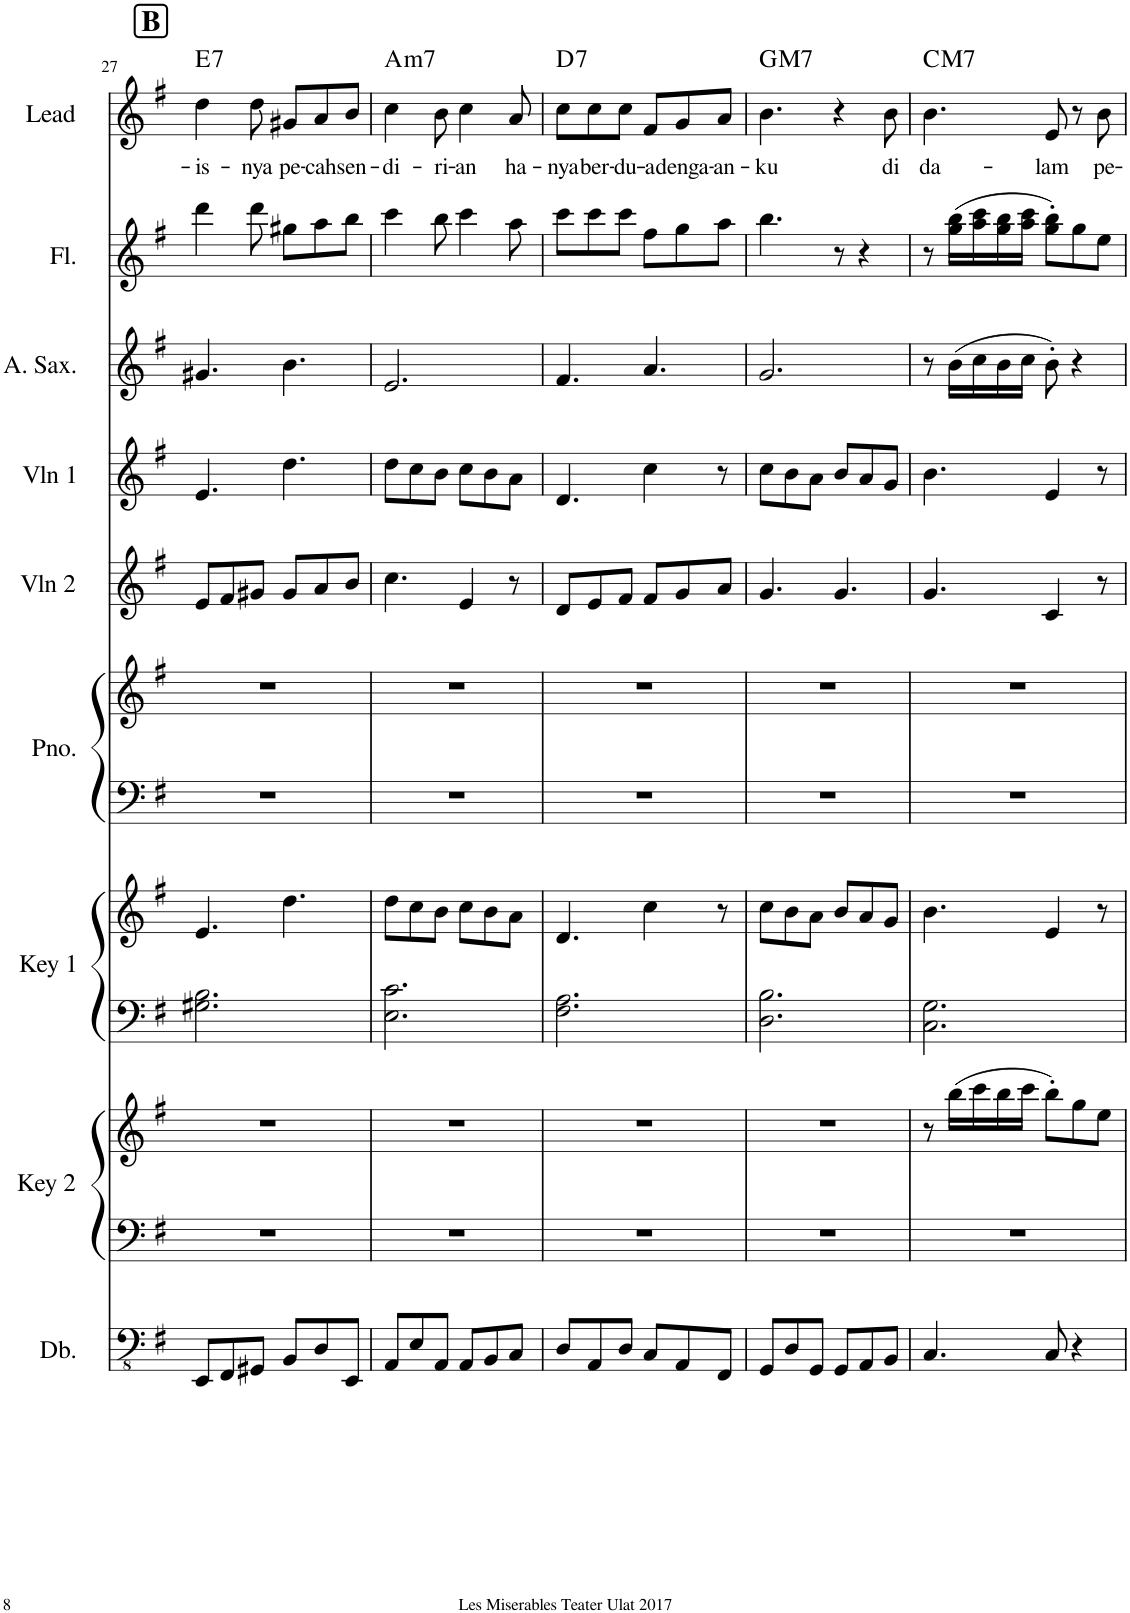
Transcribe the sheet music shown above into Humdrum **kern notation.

**kern	**kern	**kern	**kern	**kern	**kern	**kern	**kern	**kern	**kern	**kern	**kern	**text	**harte
*part9	*part8	*part8	*part7	*part7	*part6	*part6	*part5	*part4	*part3	*part2	*part1	*part1	*part1
*staff12	*staff11	*staff10	*staff9	*staff8	*staff7	*staff6	*staff5	*staff4	*staff3	*staff2	*staff1	*staff1	*
*I"Double Bass	*I"Keyboard 2	*	*I"Keyboard 1	*	*I"Piano	*	*I"Violin 2	*I"Violin 1	*I"Alto Saxophone	*I"Flute	*I"Lead	*	*
*I'Db.	*I'Key 2	*	*I'Key 1	*	*I'Pno.	*	*I'Vln 2	*I'Vln 1	*I'A. Sax.	*I'Fl.	*I'Lead	*	*
!!LO:PB:g=z
*clefFv4	*clefF4	*clefG2	*clefF4	*clefG2	*clefF4	*clefG2	*clefG2	*clefG2	*clefG2	*clefG2	*clefG2	*	*
*ITrd7c12	*	*	*	*	*	*	*	*	*ITrd5c9	*	*	*	*
*k[f#]	*k[f#]	*k[f#]	*k[f#]	*k[f#]	*k[f#]	*k[f#]	*k[f#]	*k[f#]	*k[f#]	*k[f#]	*k[f#]	*	*
*M6/8	*M6/8	*M6/8	*M6/8	*M6/8	*M6/8	*M6/8	*M6/8	*M6/8	*M6/8	*M6/8	*M6/8	*	*
!!LO:REH:place=s1:a:B:cj:fs=14:t=B
=27	=27	=27	=27	=27	=27	=27	=27	=27	=27	=27	=27	=27	=27
!	!	!	!	!	!	!	!	!	!	!	!	!LO:LY:b	!LO:H:kt=7
8EEE/L	2.r	2.r	2.G#X\ 2.B\	4.e/	2.r	2.r	8e/L	4.e/	4.g#X/	4ddd\	4dd\	-is-	E:7
8FFF#/	.	.	.	.	.	.	8f#/	.	.	.	.	.	.
!	!	!	!	!	!	!	!	!	!	!	!	!LO:LY:b	!
8GGG#X/J	.	.	.	.	.	.	8g#X/J	.	.	8ddd\	8dd\	-nya	.
!	!	!	!	!	!	!	!	!	!	!	!	!LO:LY:b	!
8BBB/L	.	.	.	4.dd\	.	.	8g#/L	4.dd\	4.b\	8gg#X\L	8g#X/L	pe-	.
!	!	!	!	!	!	!	!	!	!	!	!	!LO:LY:b	!
8DD/	.	.	.	.	.	.	8a/	.	.	8aa\	8a/	-cah	.
!	!	!	!	!	!	!	!	!	!	!	!	!LO:LY:b	!
8EEE/J	.	.	.	.	.	.	8b/J	.	.	8bb\J	8b/J	sen-	.
=28	=28	=28	=28	=28	=28	=28	=28	=28	=28	=28	=28	=28	=28
!	!	!	!	!	!	!	!	!	!	!	!	!LO:LY:b	!LO:H:kt=m7
8AAA/L	2.r	2.r	2.E\ 2.c\	8dd\L	2.r	2.r	4.cc\	8dd\L	2.e/	4ccc\	4cc\	-di-	A:min7
8EE/	.	.	.	8cc\	.	.	.	8cc\	.	.	.	.	.
!	!	!	!	!	!	!	!	!	!	!	!	!LO:LY:b	!
8AAA/J	.	.	.	8b\J	.	.	.	8b\J	.	8bb\	8b\	-ri-	.
!	!	!	!	!	!	!	!	!	!	!	!	!LO:LY:b	!
8AAA/L	.	.	.	8cc\L	.	.	4e/	8cc\L	.	4ccc\	4cc\	-an	.
8BBB/	.	.	.	8b\	.	.	.	8b\	.	.	.	.	.
!	!	!	!	!	!	!	!	!	!	!	!	!LO:LY:b	!
8CC/J	.	.	.	8a\J	.	.	8r	8a\J	.	8aa\	8a/	ha-	.
=29	=29	=29	=29	=29	=29	=29	=29	=29	=29	=29	=29	=29	=29
!	!	!	!	!	!	!	!	!	!	!	!	!LO:LY:b	!LO:H:kt=7
8DD/L	2.r	2.r	2.F#\ 2.A\	4.d/	2.r	2.r	8d/L	4.d/	4.f#/	8ccc\L	8cc\L	-nya	D:7
!	!	!	!	!	!	!	!	!	!	!	!	!LO:LY:b	!
8AAA/	.	.	.	.	.	.	8e/	.	.	8ccc\	8cc\	ber-	.
!	!	!	!	!	!	!	!	!	!	!	!	!LO:LY:b	!
8DD/J	.	.	.	.	.	.	8f#/J	.	.	8ccc\J	8cc\J	-du-	.
!	!	!	!	!	!	!	!	!	!	!	!	!LO:LY:b	!
8CC/L	.	.	.	4cc\	.	.	8f#/L	4cc\	4.a/	8ff#\L	8f#/L	-a	.
!	!	!	!	!	!	!	!	!	!	!	!	!LO:LY:b	!
8AAA/	.	.	.	.	.	.	8g/	.	.	8gg\	8g/	denga-	.
!	!	!	!	!	!	!	!	!	!	!	!	!LO:LY:b	!
8FFF#/J	.	.	.	8r	.	.	8a/J	8r	.	8aa\J	8a/J	-an-	.
=30	=30	=30	=30	=30	=30	=30	=30	=30	=30	=30	=30	=30	=30
!	!	!	!	!	!	!	!	!	!	!	!	!LO:LY:b	!LO:H:kt=M7
8GGG/L	2.r	2.r	2.D\ 2.B\	8cc\L	2.r	2.r	4.g/	8cc\L	2.g/	4.bb\	4.b\	-ku	G:maj7
8DD/	.	.	.	8b\	.	.	.	8b\	.	.	.	.	.
8GGG/J	.	.	.	8a\J	.	.	.	8a\J	.	.	.	.	.
8GGG/L	.	.	.	8b/L	.	.	4.g/	8b/L	.	8r	4r	.	.
8AAA/	.	.	.	8a/	.	.	.	8a/	.	4r	.	.	.
!	!	!	!	!	!	!	!	!	!	!	!	!LO:LY:b	!
8BBB/J	.	.	.	8g/J	.	.	.	8g/J	.	.	8b\	di	.
=31	=31	=31	=31	=31	=31	=31	=31	=31	=31	=31	=31	=31	=31
!	!	!	!	!	!	!	!	!	!	!	!	!LO:LY:b	!LO:H:kt=M7
4.CC/	2.r	8r	2.C\ 2.G\	4.b\	2.r	2.r	4.g/	4.b\	8r	8r	4.b\	da-	C:maj7
.	.	(16bb\LL	.	.	.	.	.	.	(16b\LL	(16gg\ 16bb\LL	.	.	.
.	.	16ccc\	.	.	.	.	.	.	16cc\	16aa\ 16ccc\	.	.	.
.	.	16bb\	.	.	.	.	.	.	16b\	16gg\ 16bb\	.	.	.
.	.	16ccc\JJ	.	.	.	.	.	.	16cc\JJ	16aa\ 16ccc\JJ	.	.	.
!	!	!	!	!	!	!	!	!	!	!	!	!LO:LY:b	!
8CC/	.	8bb'\L)	.	4e/	.	.	4c/	4e/	8b'\)	8gg\' 8bb\'L)	8e/	-lam	.
4r	.	8gg\	.	.	.	.	.	.	4r	8gg\	8r	.	.
!	!	!	!	!	!	!	!	!	!	!	!	!LO:LY:b	!
.	.	8ee\J	.	8r	.	.	8r	8r	.	8ee\J	8b\	pe-	.
=	=	=	=	=	=	=	=	=	=	=	=	=	=
*-	*-	*-	*-	*-	*-	*-	*-	*-	*-	*-	*-	*-	*-
